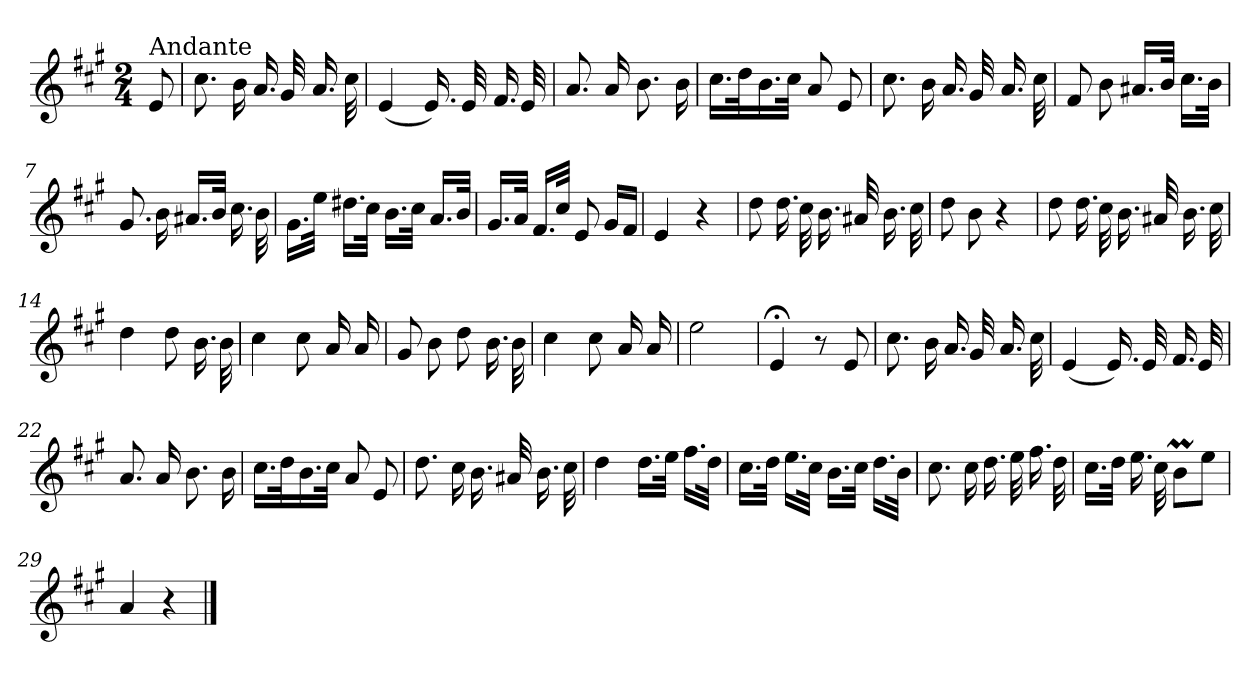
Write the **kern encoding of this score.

**kern
*part1
*staff1
*clefG2
*k[f#c#g#]
*A:
*M2/4
=
!LO:TX:a:t=Andante
8e/
=1
8.cc#\
16b\
16.a/
32g#/
16.a/
32cc#\
=2
(<4e/
16.e/)
32e/
16.f#/
32e/
=3
8.a/
16a/
8.b\
16b\
=4
16.cc#\LL
32dd\k
16.b\
32cc#\JJk
8a/
8e/
=5
8.cc#\
16b\
16.a/
32g#/
16.a/
32cc#\
!!LO:LB:g=z
=6
8f#/
8b\
16.a#X/LL
32b/JJk
16.cc#\LL
32b\JJk
=7
8.g#/
16b\
16.a#X/LL
32b/JJk
16.cc#\
32b\
=8
16.g#\LL
32ee\JJk
16.dd#X\LL
32cc#\JJk
16.b\LL
32cc#\JJk
16.a/LL
32b/JJk
=9
16.g#/LL
32a/JJk
16.f#/LL
32cc#/JJk
8e/
16g#/LL
16f#/JJ
=10
4e/
4r
!!LO:LB:g=z
=11
8dd\
16.dd\
32cc#\
16.b\
32a#X/
16.b\
32cc#\
=12
8dd\
8b\
4r
=13
8dd\
16.dd\
32cc#\
16.b\
32a#X/
16.b\
32cc#\
=14
4dd\
8dd\
16.b\
32b\
=15
4cc#\
8cc#\
16a/
16a/
=16
8g#/
8b\
8dd\
16.b\
32b\
!!LO:LB:g=z
=17
4cc#\
8cc#\
16a/
16a/
=18
2ee\
=19
4e;</
8r
8e/
=20
8.cc#\
16b\
16.a/
32g#/
16.a/
32cc#\
=21
(<4e/
16.e/)
32e/
16.f#/
32e/
=22
8.a/
16a/
8.b\
16b\
=23
16.cc#\LL
32dd\k
16.b\
32cc#\JJk
8a/
8e/
!!LO:LB:g=z
=24
8.dd\
16cc#\
16.b\
32a#X/
16.b\
32cc#\
=25
4dd\
16.dd\LL
32ee\JJk
16.ff#\LL
32dd\JJk
=26
16.cc#\LL
32dd\JJk
16.ee\LL
32cc#\JJk
16.b\LL
32cc#\JJk
16.dd\LL
32b\JJk
=27
8.cc#\
16cc#\
16.dd\
32ee\
16.ff#\
32dd\
!!LO:LB:g=z
=28
16.cc#\LL
32dd\JJk
16.ee\
32cc#\
8bM\L
8ee\J
!!LO:LB:g=z
=29
4a/
4r
==
*-
